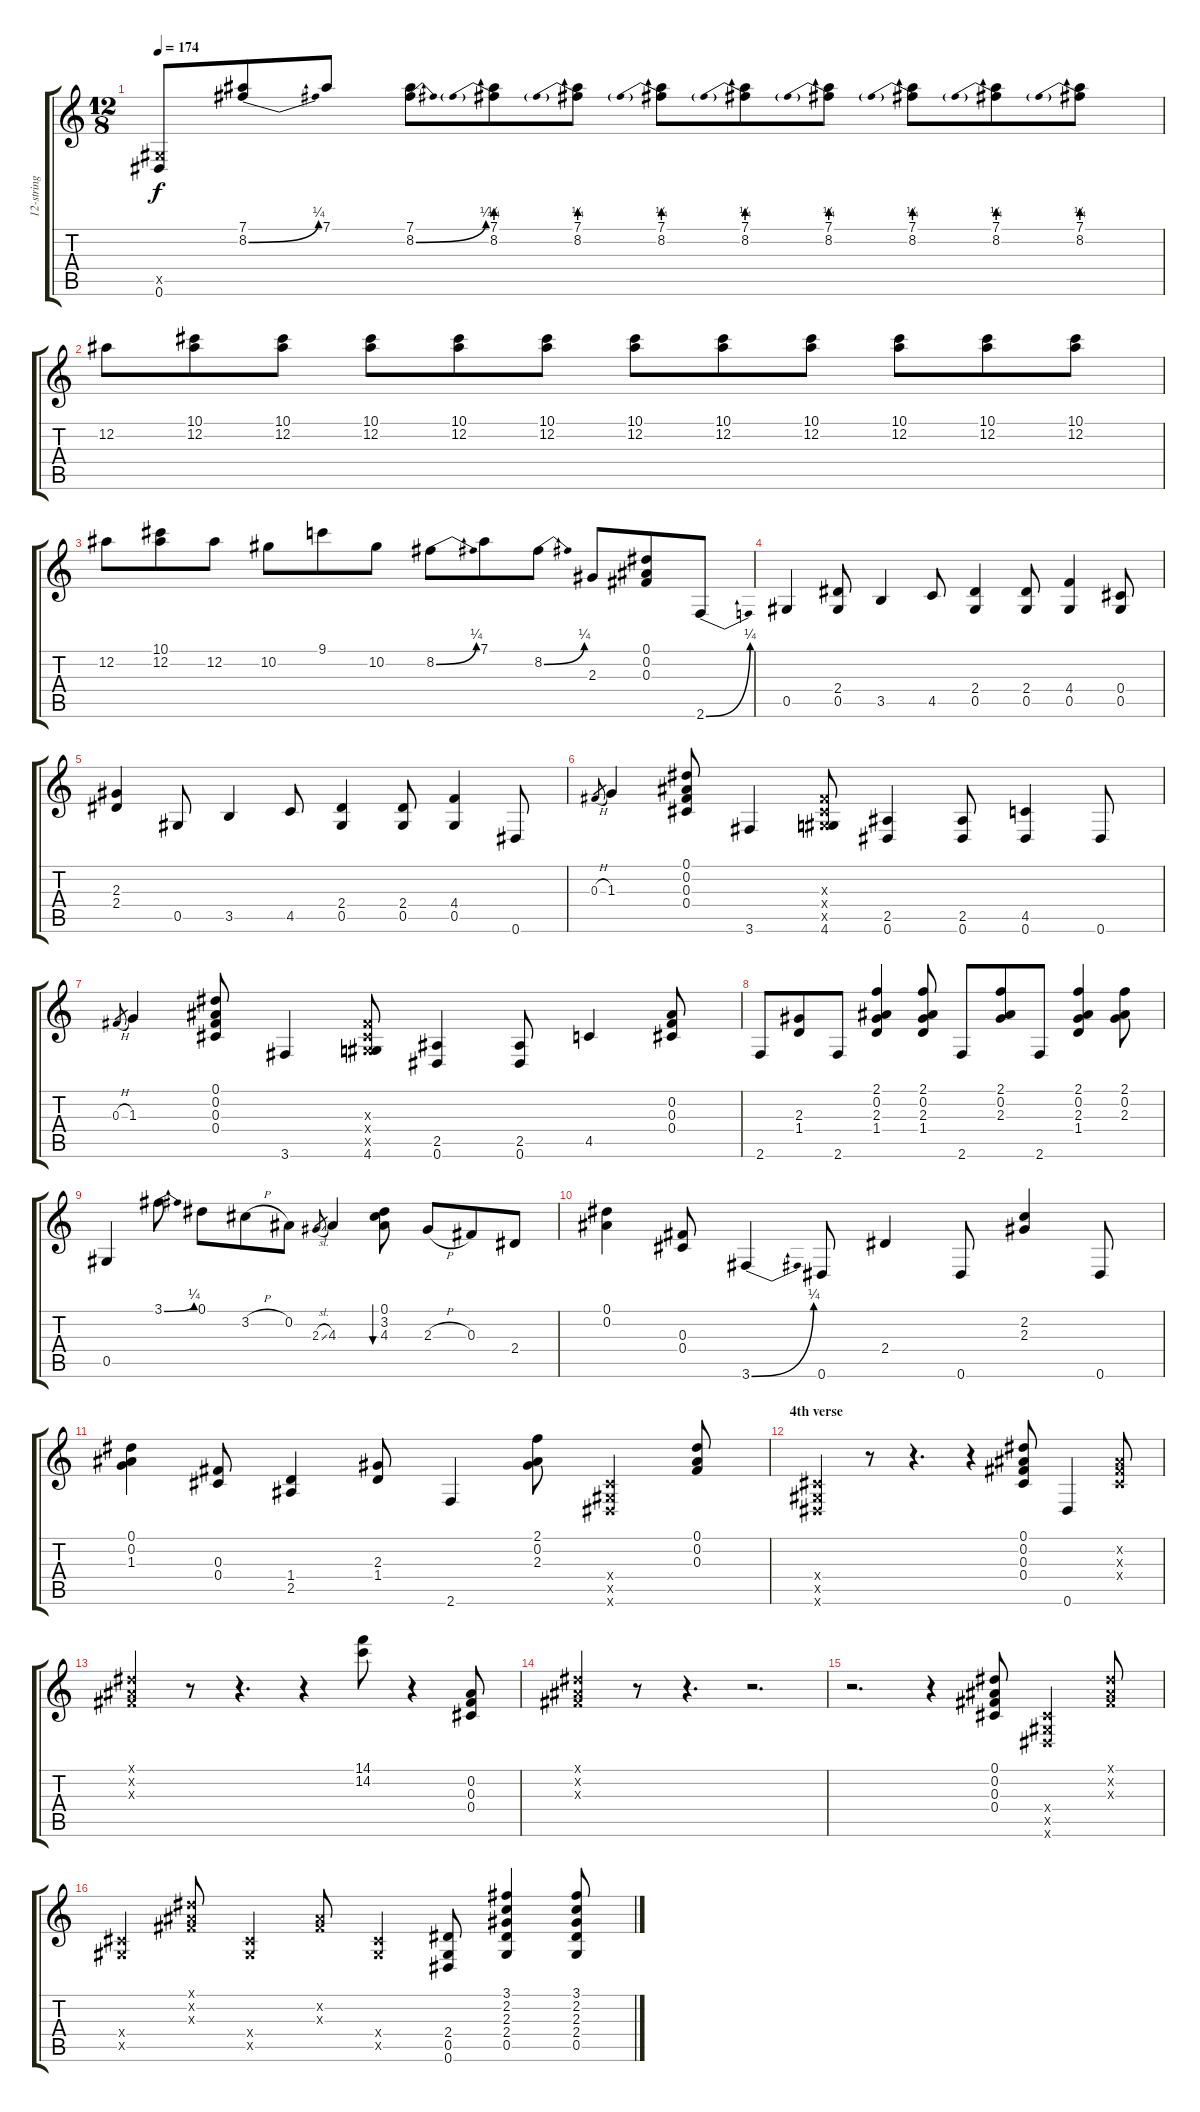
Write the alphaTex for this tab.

\track ("12-string Ac." "12-string ") {instrument acousticguitarnylon}
\staff {score tabs}
\tuning (Eb4 Bb3 Gb3 Db3 Ab2 Eb2) {hide}
\ts (12 8)
\tempo 174
\clef g2
\ks c
(0.5{x} 0.6).8{dy f} (7.1 8.2{be (bend 0 0 60 1)}).8 7.1.8 (7.1 8.2{be (bend 0 0 60 1)}).8 (7.1 8.2{be (prebend 0 1 60 1)}).8 (7.1 8.2{be (prebend 0 1 60 1)}).8 (7.1 8.2{be (prebend 0 1 60 1)}).8 (7.1 8.2{be (prebend 0 1 60 1)}).8 (7.1 8.2{be (prebend 0 1 60 1)}).8 (7.1 8.2{be (prebend 0 1 60 1)}).8 (7.1 8.2{be (prebend 0 1 60 1)}).8 (7.1 8.2{be (prebend 0 1 60 1)}).8 |
12.2.8 (10.1 12.2).8 (10.1 12.2).8 (10.1 12.2).8 (10.1 12.2).8 (10.1 12.2).8 (10.1 12.2).8 (10.1 12.2).8 (10.1 12.2).8 (10.1 12.2).8 (10.1 12.2).8 (10.1 12.2).8 |
12.2.8 (10.1 12.2).8 12.2.8 10.2.8 9.1.8 10.2.8 8.2{be (bend 0 0 60 1)}.8 7.1.8 8.2{be (bend 0 0 60 1)}.8 2.3.8 (0.1 0.2 0.3).8 2.6{be (bend 0 0 60 1)}.8 |
0.5.4 (2.4 0.5).8 3.5.4 4.5.8 (2.4 0.5).4 (2.4 0.5).8 (4.4 0.5).4 (0.4 0.5).8 |
(2.3 2.4).4 0.5.8 3.5.4 4.5.8 (2.4 0.5).4 (2.4 0.5).8 (4.4 0.5).4 0.6.8 |
0.3{h}.8{gr} 1.3.4 (0.1 0.2 0.3 0.4).8 3.6.4 (0.3{x} 0.4{x} 0.5{x} 4.6).8 (2.5 0.6).4 (2.5 0.6).8 (4.5 0.6).4 0.6.8 |
0.3{h}.8{gr} 1.3.4 (0.1 0.2 0.3 0.4).8 3.6.4 (0.3{x} 0.4{x} 0.5{x} 4.6).8 (2.5 0.6).4 (2.5 0.6).8 4.5.4 (0.2 0.3 0.4).8 |
2.6.8 (2.3 1.4).8 2.6.8 (2.1 0.2 2.3 1.4).4 (2.1 0.2 2.3 1.4).8 2.6.8 (2.1 0.2 2.3).8 2.6.8 (2.1 0.2 2.3 1.4).4 (2.1 0.2 2.3).8 |
0.5.4 3.1{be (bend 0 0 60 1)}.8 0.1.8 3.2{h}.8 0.2.8 2.3{sl}.8{gr} 4.3.4 (0.1 3.2 4.3).8{bu 60} 2.3{h}.8 0.3.8 2.4.8 |
(0.1 0.2).4 (0.3 0.4).8 3.6{be (bend 0 0 60 1)}.4 0.6.8 2.4.4 0.6.8 (2.2 2.3).4 0.6.8 |
(0.1 0.2 1.3).4 (0.3 0.4).8 (1.4 2.5).4 (2.3 1.4).8 2.6.4 (2.1 0.2 2.3).8 (0.4{x} 0.5{x} 0.6{x}).4 (0.1 0.2 0.3).8 |
\section ("" "4th verse")
(0.4{x} 0.5{x} 0.6{x}).4 r.8 r.4{d} r.4 (0.1 0.2 0.3 0.4).8 0.6.4 (0.2{x} 0.3{x} 0.4{x}).8 |
(0.1{x} 0.2{x} 0.3{x}).4 r.8 r.4{d} r.4 (14.1 14.2).8 r.4 (0.2 0.3 0.4).8 |
(0.1{x} 0.2{x} 0.3{x}).4 r.8 r.4{d} r.2{d} |
r.2{d} r.4 (0.1 0.2 0.3 0.4).8 (0.4{x} 0.5{x} 0.6{x}).4 (0.1{x} 0.2{x} 0.3{x}).8 |
(0.4{x} 0.5{x}).4 (0.1{x} 0.2{x} 0.3{x}).8 (0.4{x} 0.5{x}).4 (0.2{x} 0.3{x}).8 (0.4{x} 0.5{x}).4 (2.4 0.5 0.6).8 (3.1 2.2 2.3 2.4 0.5).4 (3.1 2.2 2.3 2.4 0.5).8
